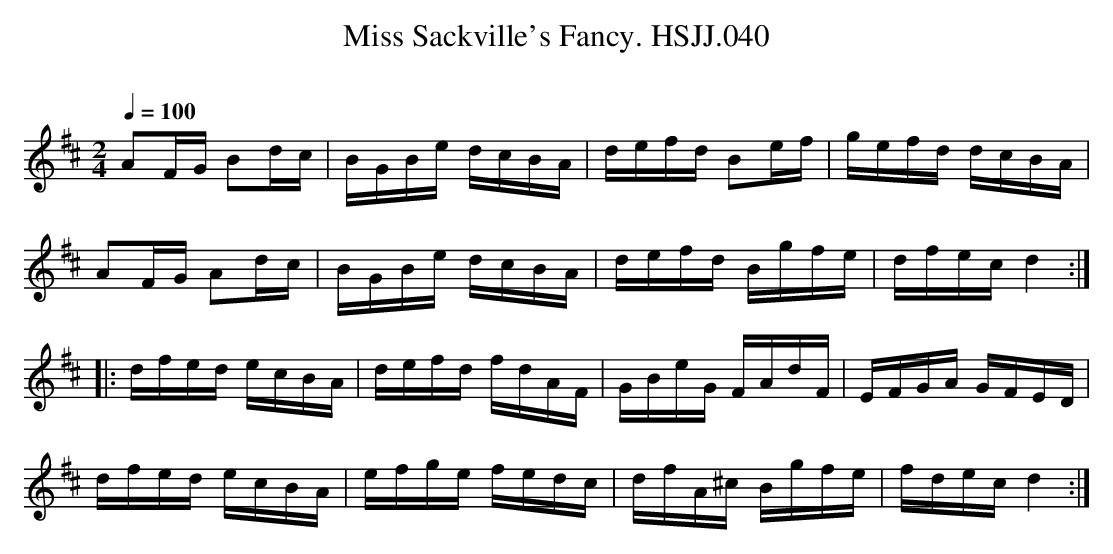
X:1
T:Miss Sackville's Fancy. HSJJ.040
M:2/4
L:1/16
Q:1/4=100
O:
K:D
A2FG B2dc|BGBe dcBA|defd B2ef|gefd dcBA|
A2FG A2dc|BGBe dcBA|defd Bgfe|dfecd4:|
|:dfed ecBA|defd fdAF|GBeG FAdF|EFGA GFED|
dfed ecBA|efge fedc|dfA^c Bgfe|fdecd4:|
